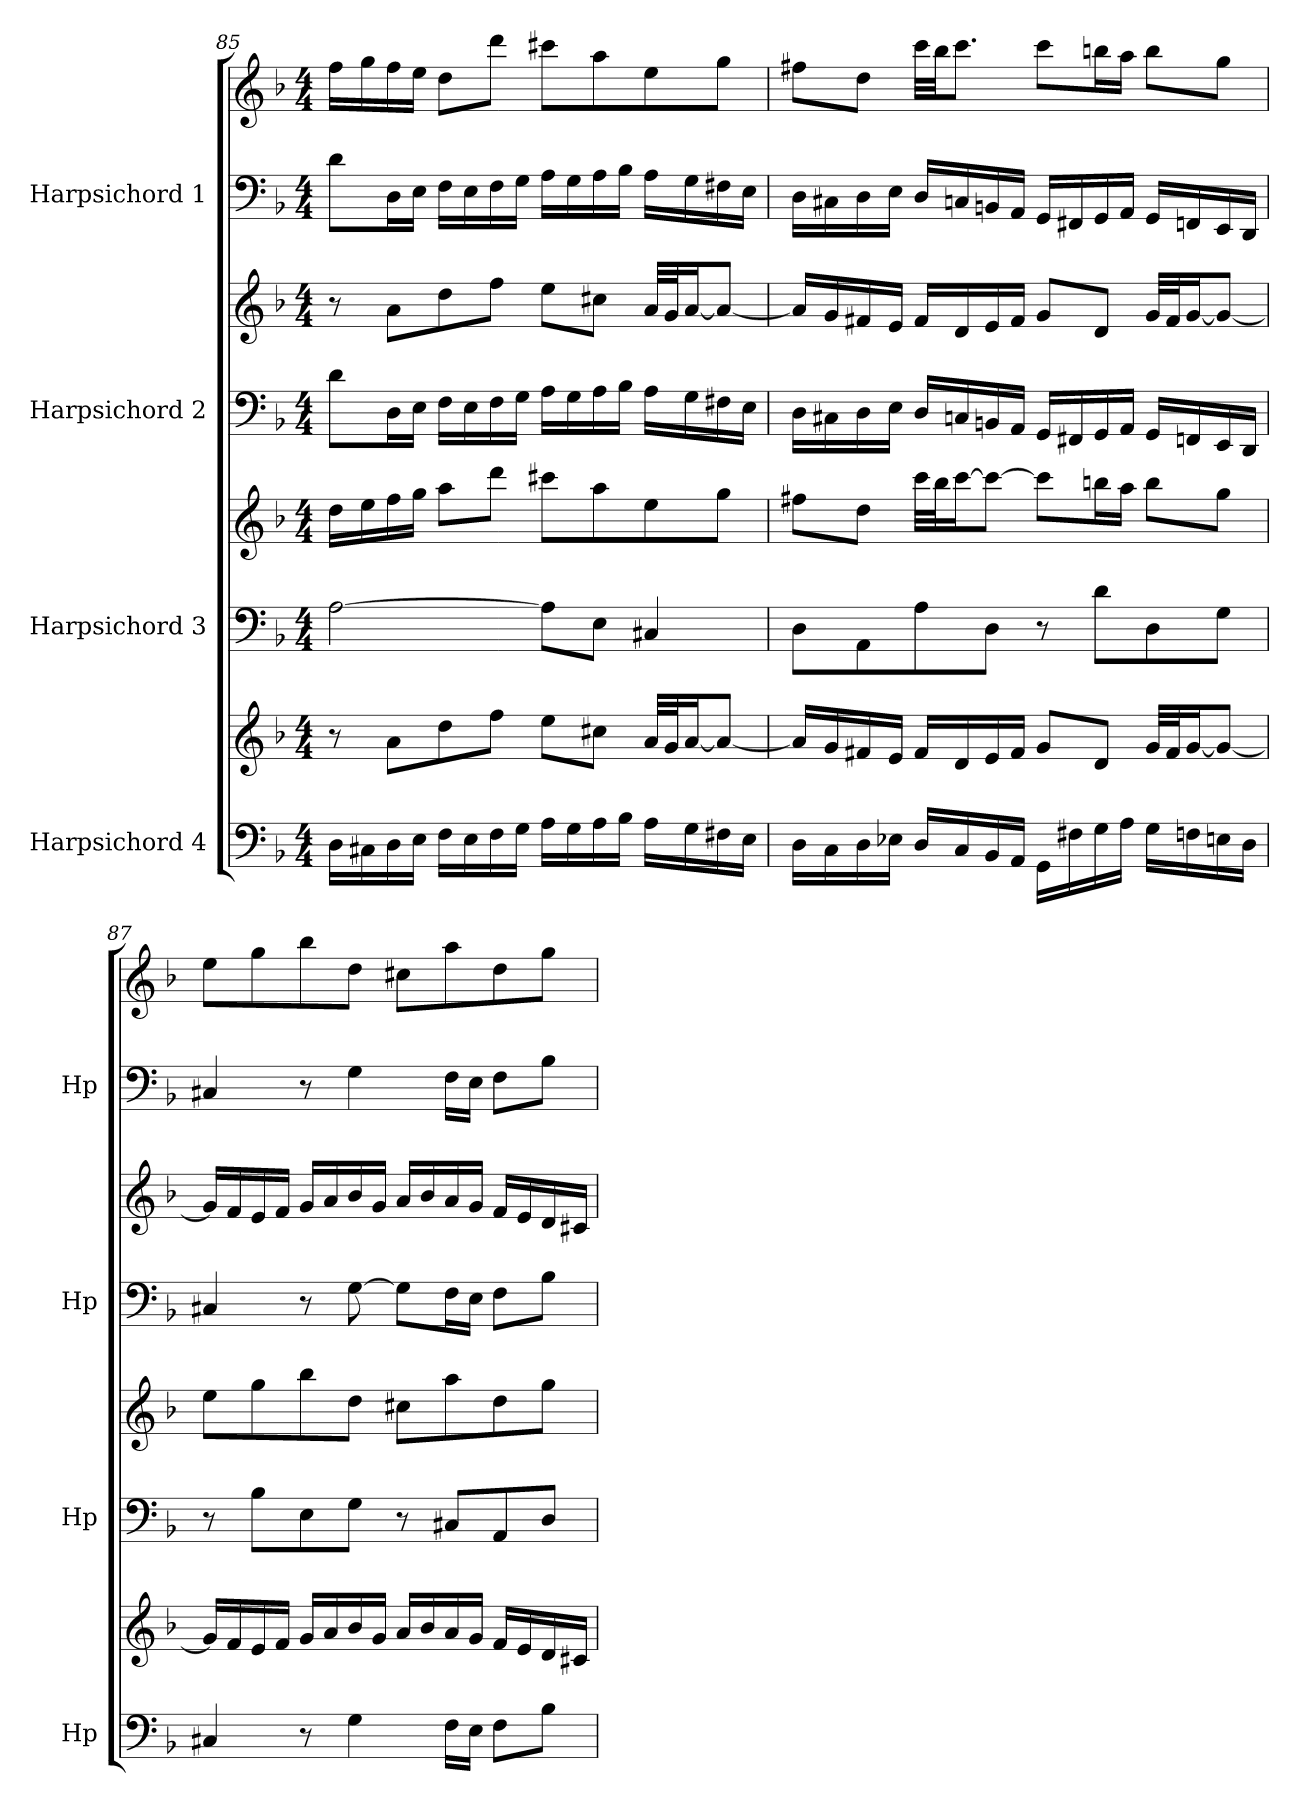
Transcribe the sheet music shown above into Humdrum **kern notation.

**kern	**kern	**kern	**kern	**kern	**kern	**kern	**kern
*part4	*part4	*part3	*part3	*part2	*part2	*part1	*part1
*staff8	*staff7	*staff6	*staff5	*staff4	*staff3	*staff2	*staff1
*I"Harpsichord 4	*	*I"Harpsichord 3	*	*I"Harpsichord 2	*	*I"Harpsichord 1	*
*I'Hp	*	*I'Hp	*	*I'Hp	*	*I'Hp	*
*clefF4	*clefG2	*clefF4	*clefG2	*clefF4	*clefG2	*clefF4	*clefG2
*k[b-]	*k[b-]	*k[b-]	*k[b-]	*k[b-]	*k[b-]	*k[b-]	*k[b-]
*M4/4	*M4/4	*M4/4	*M4/4	*M4/4	*M4/4	*M4/4	*M4/4
=85	=85	=85	=85	=85	=85	=85	=85
16D\LL	8r	[2A\	16dd\LL	8d\L	8r	8d\L	16ff\LL
16C#X\	.	.	16ee\	.	.	.	16gg\
16D\	8a\L	.	16ff\	16D\L	8a\L	16D\L	16ff\
16E\JJ	.	.	16gg\JJ	16E\JJ	.	16E\JJ	16ee\JJ
16F\LL	8dd\	.	8aa\L	16F\LL	8dd\	16F\LL	8dd\L
16E\	.	.	.	16E\	.	16E\	.
16F\	8ff\J	.	8ddd\J	16F\	8ff\J	16F\	8ddd\J
16G\JJ	.	.	.	16G\JJ	.	16G\JJ	.
16A\LL	8ee\L	8A\L]	8ccc#X\L	16A\LL	8ee\L	16A\LL	8ccc#X\L
16G\	.	.	.	16G\	.	16G\	.
16A\	8cc#X\J	8E\J	8aa\	16A\	8cc#X\J	16A\	8aa\
16B-\JJ	.	.	.	16B-\JJ	.	16B-\JJ	.
16A\LL	32a/LLL	4C#X/	8ee\	16A\LL	32a/LLL	16A\LL	8ee\
.	32g/J	.	.	.	32g/J	.	.
16G\	[16a/J	.	.	16G\	[16a/J	16G\	.
16F#X\	8a/J_	.	8gg\J	16F#X\	8a/J_	16F#X\	8gg\J
16E\JJ	.	.	.	16E\JJ	.	16E\JJ	.
!!LO:LB:g=z
=86	=86	=86	=86	=86	=86	=86	=86
16D\LL	16a/LL]	8D\L	8ff#X\L	16D\LL	16a/LL]	16D\LL	8ff#X\L
16C\	16g/	.	.	16C#X\	16g/	16C#X\	.
16D\	16f#X/	8AA\	8dd\J	16D\	16f#X/	16D\	8dd\J
16E-X\JJ	16e/JJ	.	.	16E\JJ	16e/JJ	16E\JJ	.
16D/LL	16f#/LL	8A\	32ccc\LLL	16D/LL	16f#/LL	16D/LL	32ccc\LLL
.	.	.	32bb-\J	.	.	.	32bb-\JJ
16C/	16d/	.	[16ccc\J	16Cn/	16d/	16Cn/	8.ccc\J
16BB-/	16e/	8D\J	8ccc\J_	16BBn/	16e/	16BBn/	.
16AA/JJ	16f#/JJ	.	.	16AA/JJ	16f#/JJ	16AA/JJ	.
16GG\LL	8g/L	8r	8ccc\L]	16GG/LL	8g/L	16GG/LL	8ccc\L
16F#X\	.	.	.	16FF#X/	.	16FF#X/	.
16G\	8d/J	8d\L	16bbn\L	16GG/	8d/J	16GG/	16bbn\L
16A\JJ	.	.	16aa\JJ	16AA/JJ	.	16AA/JJ	16aa\JJ
16G\LL	32g/LLL	8D\	8bb\L	16GG/LL	32g/LLL	16GG/LL	8bb\L
.	32f#/J	.	.	.	32f#/J	.	.
16Fn\	[16g/J	.	.	16FFn/	[16g/J	16FFn/	.
16En\	8g/J_	8G\J	8gg\J	16EE/	8g/J_	16EE/	8gg\J
16D\JJ	.	.	.	16DD/JJ	.	16DD/JJ	.
=87	=87	=87	=87	=87	=87	=87	=87
4C#X/	16g/LL]	8r	8ee\L	4C#X/	16g/LL]	4C#X/	8ee\L
.	16f/	.	.	.	16f/	.	.
.	16e/	8B-\L	8gg\	.	16e/	.	8gg\
.	16f/JJ	.	.	.	16f/JJ	.	.
8r	16g/LL	8E\	8bb-\	8r	16g/LL	8r	8bb-\
.	16a/	.	.	.	16a/	.	.
4G\	16b-/	8G\J	8dd\J	[8G\	16b-/	4G\	8dd\J
.	16g/JJ	.	.	.	16g/JJ	.	.
.	16a/LL	8r	8cc#X\L	8G\L]	16a/LL	.	8cc#X\L
.	16b-/	.	.	.	16b-/	.	.
16F\LL	16a/	8C#X/L	8aa\	16F\L	16a/	16F\LL	8aa\
16E\JJ	16g/JJ	.	.	16E\JJ	16g/JJ	16E\JJ	.
8F\L	16f/LL	8AA/	8dd\	8F\L	16f/LL	8F\L	8dd\
.	16e/	.	.	.	16e/	.	.
8B-\J	16d/	8D/J	8gg\J	8B-\J	16d/	8B-\J	8gg\J
.	16c#X/JJ	.	.	.	16c#X/JJ	.	.
=	=	=	=	=	=	=	=
*-	*-	*-	*-	*-	*-	*-	*-
